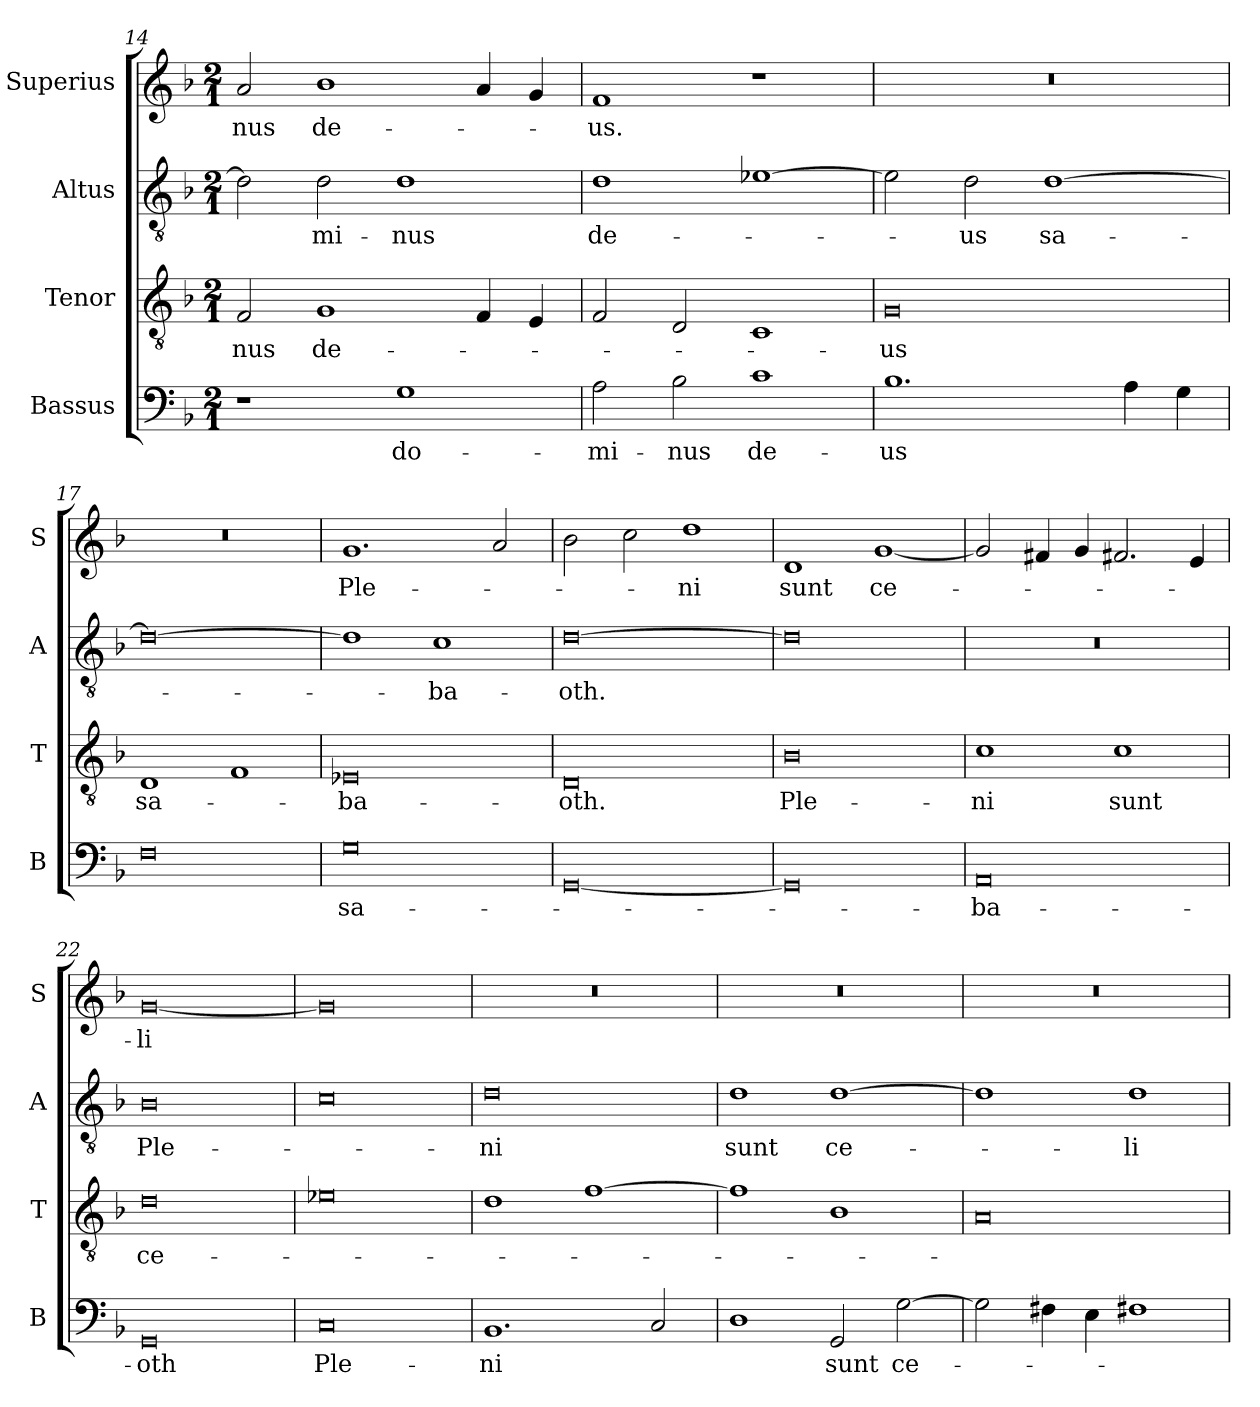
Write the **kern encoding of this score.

**kern	**text	**kern	**text	**kern	**text	**kern	**text
*part4	*part4	*part3	*part3	*part2	*part2	*part1	*part1
*staff4	*staff4	*staff3	*staff3	*staff2	*staff2	*staff1	*staff1
*I"Bassus	*	*I"Tenor	*	*I"Altus	*	*I"Superius	*
*I'B	*	*I'T	*	*I'A	*	*I'S	*
*clefF4	*	*clefGv2	*	*clefGv2	*	*clefG2	*
*k[b-]	*	*k[b-]	*	*k[b-]	*	*k[b-]	*
*M2/1	*	*M2/1	*	*M2/1	*	*M2/1	*
=14	=14	=14	=14	=14	=14	=14	=14
1r	.	2F/	-nus	2d\]	.	2a/	-nus
.	.	1G	de-	2d\	-mi-	1b-	de-
1G	do-	.	.	1d	-nus	.	.
.	.	4F/	.	.	.	4a/	.
.	.	4E/	.	.	.	4g/	.
=15	=15	=15	=15	=15	=15	=15	=15
2A\	-mi-	2F/	.	1d	de-	1f	-us.
2B-\	-nus	2D/	.	.	.	.	.
1c	de-	1C	.	[1e-X	.	1r	.
=16	=16	=16	=16	=16	=16	=16	=16
1.B-	-us	0G	-us	2e-\]	.	0r	.
.	.	.	.	2d\	-us	.	.
.	.	.	.	[1d	sa-	.	.
4A\	.	.	.	.	.	.	.
4G\	.	.	.	.	.	.	.
=17	=17	=17	=17	=17	=17	=17	=17
0F	.	1D	sa-	0d_	.	0r	.
.	.	1F	.	.	.	.	.
=18	=18	=18	=18	=18	=18	=18	=18
0G	sa-	0E-X	-ba-	1d]	.	1.g	Ple-
.	.	.	.	1c	-ba-	.	.
.	.	.	.	.	.	2a/	.
=19	=19	=19	=19	=19	=19	=19	=19
[0GG	.	0D	-oth.	[0d	-oth.	2b-\	.
.	.	.	.	.	.	2cc\	.
.	.	.	.	.	.	1dd	-ni
=20	=20	=20	=20	=20	=20	=20	=20
0GG]	.	0B-	Ple-	0d]	.	1d	sunt
.	.	.	.	.	.	[1g	ce-
=21	=21	=21	=21	=21	=21	=21	=21
0AA	-ba-	1c	-ni	0r	.	2g/]	.
.	.	.	.	.	.	4f#X/	.
.	.	.	.	.	.	4g/	.
.	.	1c	sunt	.	.	2.f#X/	.
.	.	.	.	.	.	4e/	.
=22	=22	=22	=22	=22	=22	=22	=22
0GG	-oth	0d	ce-	0B-	Ple-	[0g	-li
=23	=23	=23	=23	=23	=23	=23	=23
0C	Ple-	0e-X	.	0c	.	0g]	.
=24	=24	=24	=24	=24	=24	=24	=24
1.BB-	-ni	1d	.	0d	-ni	0r	.
.	.	[1f	.	.	.	.	.
2C/	.	.	.	.	.	.	.
=25	=25	=25	=25	=25	=25	=25	=25
1D	.	1f]	.	1d	sunt	0r	.
2GG/	sunt	1B-	.	[1d	ce-	.	.
[2G\	ce-	.	.	.	.	.	.
=26	=26	=26	=26	=26	=26	=26	=26
2G\]	.	0A	.	1d]	.	0r	.
4F#X\	.	.	.	.	.	.	.
4E\	.	.	.	.	.	.	.
1F#X	.	.	.	1d	-li	.	.
=	=	=	=	=	=	=	=
*-	*-	*-	*-	*-	*-	*-	*-
